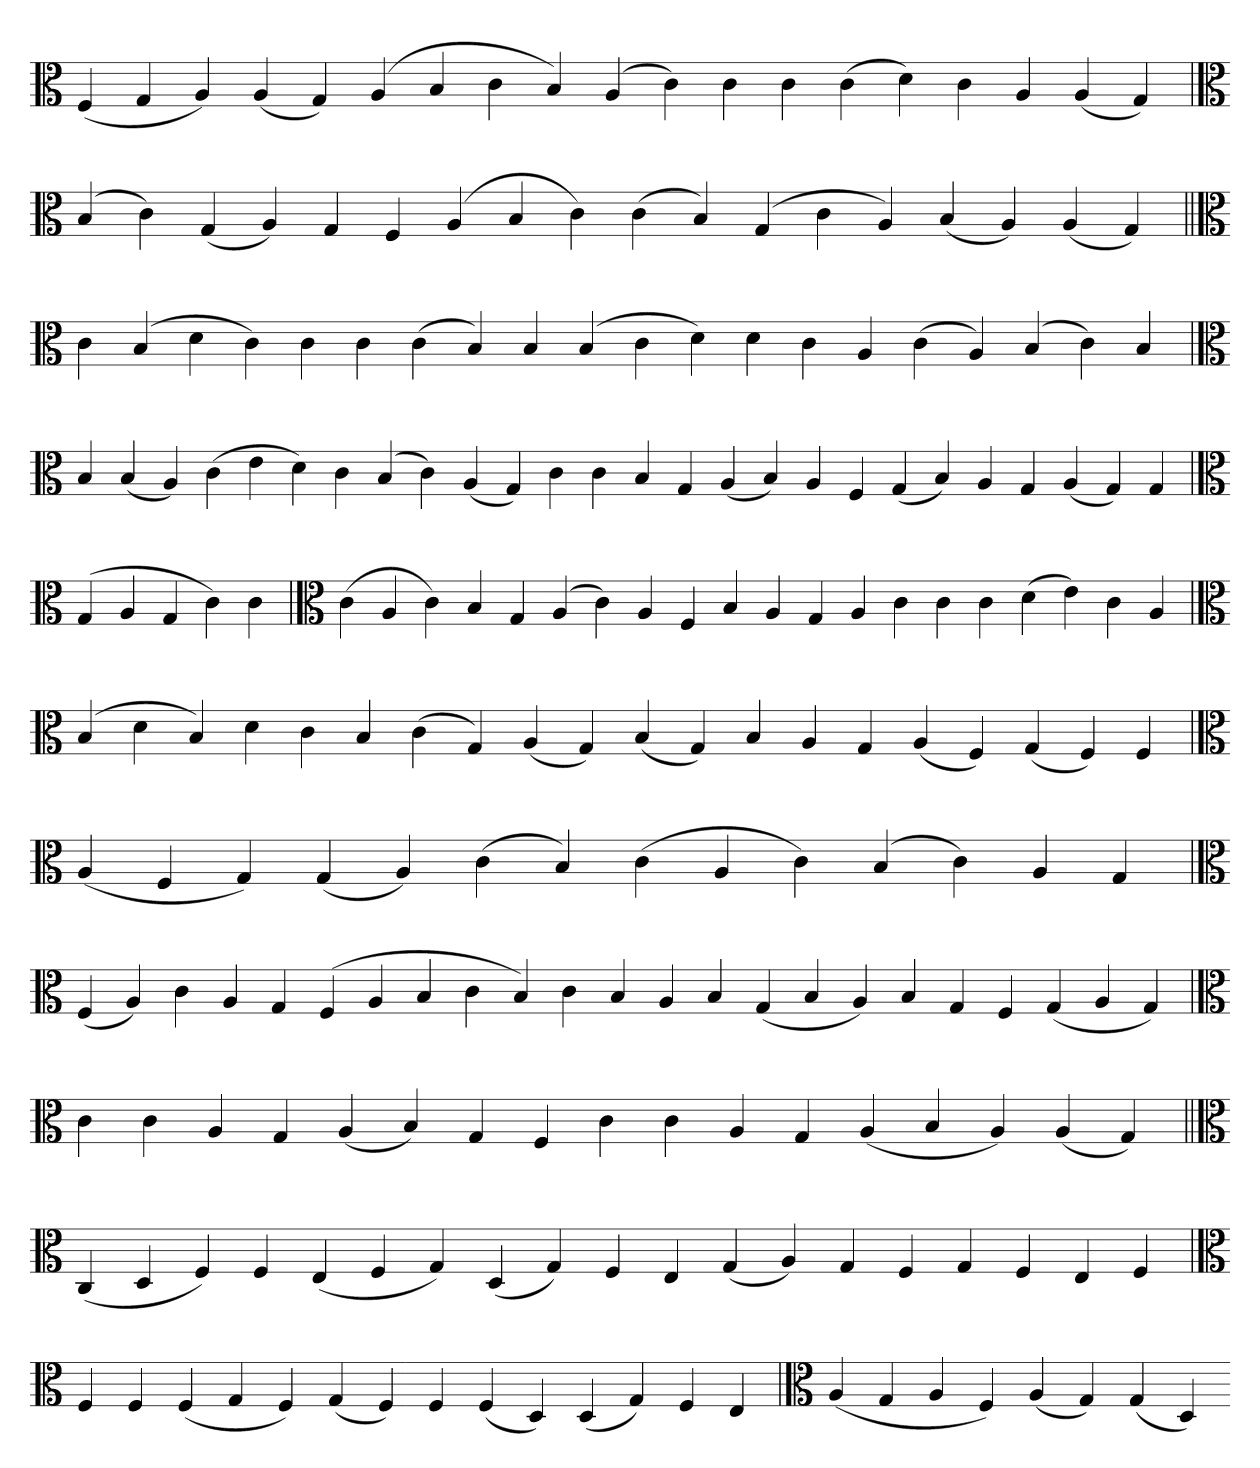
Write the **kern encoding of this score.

**kern
*part1
*staff1
*clefC3
=
(4F
4G
4A)
(4A
4G)
(4A
4B
4c
4B)
(4A
4c)
4c
4c
(4c
4d)
4c
4A
(4A
4G)
='
*clefC3
(4B
4c)
(4G
4A)
4G
4F
(4A
4B
4c)
(4c
4B)
(4G
4c
4A)
(4B
4A)
(4A
4G)
=||
*clefC3
4c
(4B
4d
4c)
4c
4c
(4c
4B)
4B
(4B
4c
4d)
4d
4c
4A
(4c
4A)
(4B
4c)
4B
='
*clefC3
4B
(4B
4A)
(4c
4e
4d)
4c
(4B
4c)
(4A
4G)
4c
4c
4B
4G
(4A
4B)
4A
4F
(4G
4B)
4A
4G
(4A
4G)
4G
=
*clefC3
(4G
4A
4G
4c)
4c
=`
*clefC3
(4c
4A
4c)
4B
4G
(4A
4c)
4A
4F
4B
4A
4G
4A
4c
4c
4c
(4d
4e)
4c
4A
=`
*clefC3
(4B
4d
4B)
4d
4c
4B
(4c
4G)
(4A
4G)
(4B
4G)
4B
4A
4G
(4A
4F)
(4G
4F)
4F
='
*clefC3
(4A
4F
4G)
(4G
4A)
(4c
4B)
(4c
4A
4c)
(4B
4c)
4A
4G
=`
*clefC3
(4F
4A)
4c
4A
4G
(4F
4A
4B
4c
4B)
4c
4B
4A
4B
(4G
4B
4A)
4B
4G
4F
(4G
4A
4G)
='
*clefC3
4c
4c
4A
4G
(4A
4B)
4G
4F
4c
4c
4A
4G
(4A
4B
4A)
(4A
4G)
=||
*clefC3
(4C
4D
4F)
4F
(4E
4F
4G)
(4D
4G)
4F
4E
(4G
4A)
4G
4F
4G
4F
4E
4F
='
*clefC3
4F
4F
(4F
4G
4F)
(4G
4F)
4F
(4F
4D)
(4D
4G)
4F
4E
=`
*clefC3
(4A
4G
4A
4F)
(4A
4G)
(4G
4D)
=-
*-
